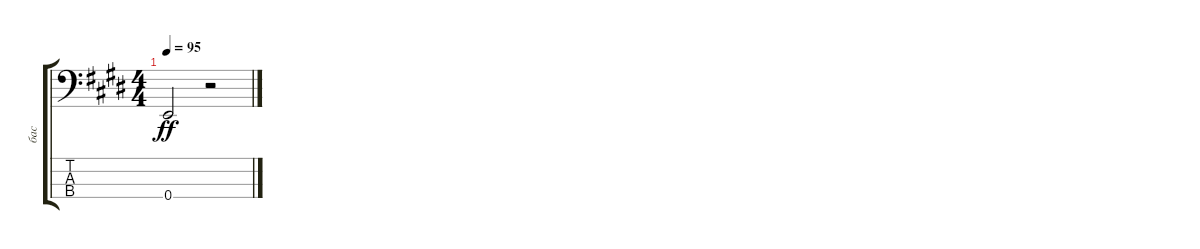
\track ("бас" "бас") {instrument electricbassfinger}
\staff {score tabs}
\tuning (G2 D2 A1 E1) {hide}
\ts (4 4)
\tempo 95
\clef f4
\ks e
0.4{t}.2{dy ff} r.2
